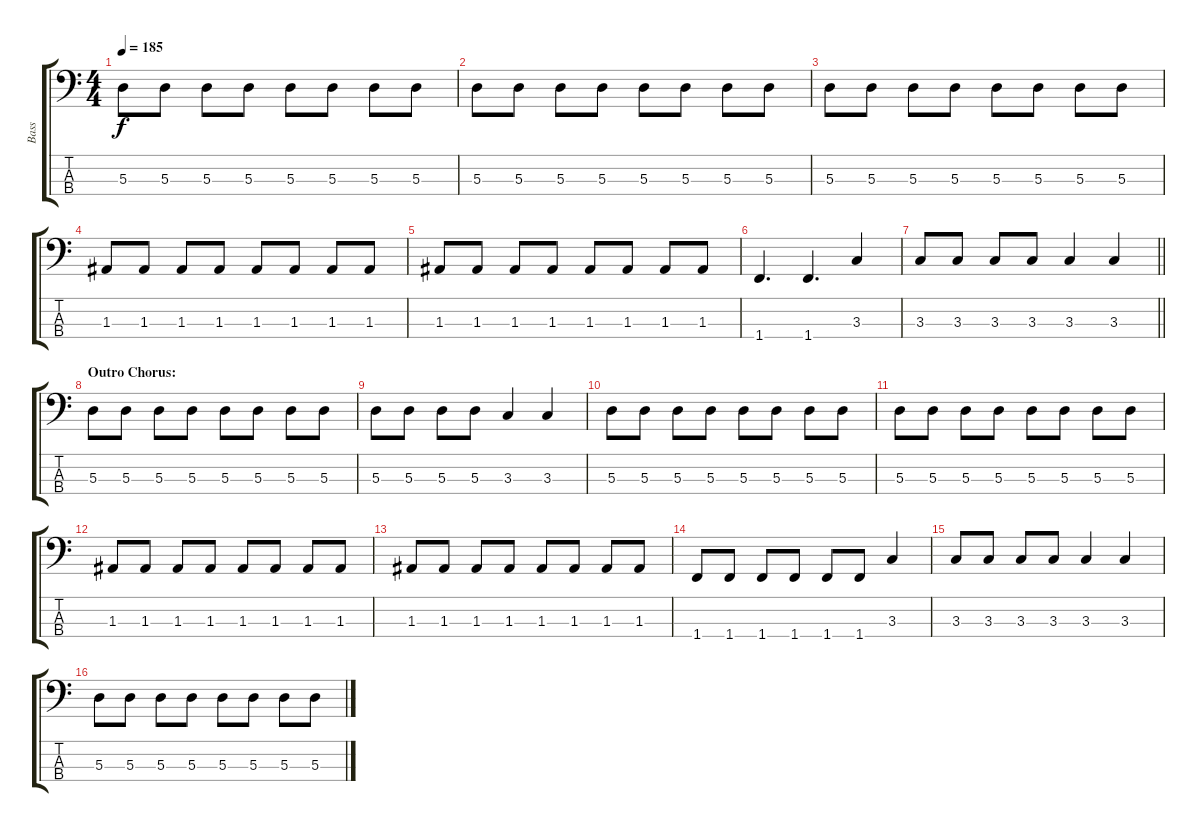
\track ("Bass" "Bass") {instrument electricbasspick}
\staff {score tabs}
\tuning (G2 D2 A1 E1) {hide}
\ts (4 4)
\tempo 185
\clef f4
\ks c
5.3.8{dy f} 5.3.8 5.3.8 5.3.8 5.3.8 5.3.8 5.3.8 5.3.8 |
5.3.8 5.3.8 5.3.8 5.3.8 5.3.8 5.3.8 5.3.8 5.3.8 |
5.3.8 5.3.8 5.3.8 5.3.8 5.3.8 5.3.8 5.3.8 5.3.8 |
1.3.8 1.3.8 1.3.8 1.3.8 1.3.8 1.3.8 1.3.8 1.3.8 |
1.3.8 1.3.8 1.3.8 1.3.8 1.3.8 1.3.8 1.3.8 1.3.8 |
1.4.4{d} 1.4.4{d} 3.3.4 |
\barLineRight lightlight
3.3.8 3.3.8 3.3.8 3.3.8 3.3.4 3.3.4 |
\section ("" "Outro Chorus:")
5.3.8 5.3.8 5.3.8 5.3.8 5.3.8 5.3.8 5.3.8 5.3.8 |
5.3.8 5.3.8 5.3.8 5.3.8 3.3.4 3.3.4 |
5.3.8 5.3.8 5.3.8 5.3.8 5.3.8 5.3.8 5.3.8 5.3.8 |
5.3.8 5.3.8 5.3.8 5.3.8 5.3.8 5.3.8 5.3.8 5.3.8 |
1.3.8 1.3.8 1.3.8 1.3.8 1.3.8 1.3.8 1.3.8 1.3.8 |
1.3.8 1.3.8 1.3.8 1.3.8 1.3.8 1.3.8 1.3.8 1.3.8 |
1.4.8 1.4.8 1.4.8 1.4.8 1.4.8 1.4.8 3.3.4 |
3.3.8 3.3.8 3.3.8 3.3.8 3.3.4 3.3.4 |
5.3.8 5.3.8 5.3.8 5.3.8 5.3.8 5.3.8 5.3.8 5.3.8
